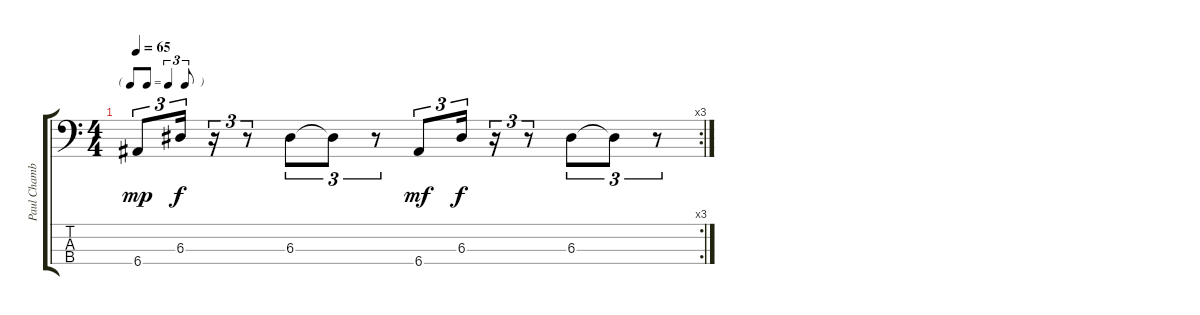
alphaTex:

\track ("Paul Chambers" "Paul Chamb") {instrument acousticbass}
\staff {score tabs}
\tuning (G2 D2 A1 E1) {hide}
\rc 3
\ts (4 4)
\tf triplet8th
\tempo 65
\clef f4
\ks c
6.4.8{tu (3 2) dy mp} 6.3.16{tu (3 2) dy f} r.16{tu (3 2)} r.8{tu (3 2)} 6.3.8{tu (3 2)} 6.3{t}.8{tu (3 2)} r.8{tu (3 2)} 6.4.8{tu (3 2) dy mf} 6.3.16{tu (3 2) dy f} r.16{tu (3 2)} r.8{tu (3 2)} 6.3.8{tu (3 2)} 6.3{t}.8{tu (3 2)} r.8{tu (3 2)}
